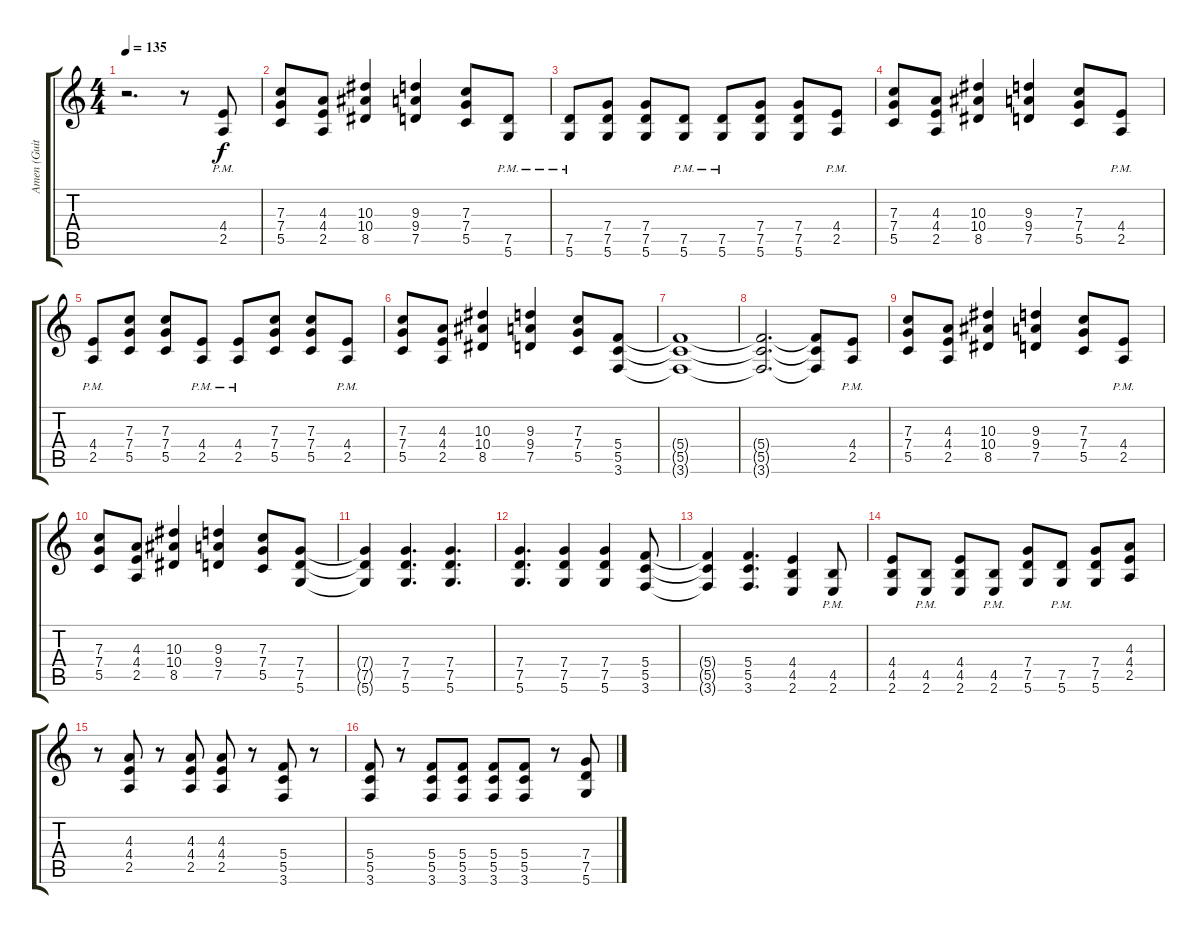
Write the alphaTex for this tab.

\track ("Amen (Guitar)" "Amen (Guit") {instrument distortionguitar}
\staff {score tabs}
\tuning (D4 A3 F3 C3 G2 D2) {hide}
\ts (4 4)
\tempo 135
\clef g2
\ks c
r.2{d dy f} r.8 (4.4{pm} 2.5{pm}).8 |
(7.3 7.4 5.5).8 (4.3 4.4 2.5).8 (10.3 10.4 8.5).4 (9.3 9.4 7.5).4 (7.3 7.4 5.5).8 (7.5{pm} 5.6{pm}).8 |
(7.5{pm} 5.6{pm}).8 (7.4 7.5 5.6).8 (7.4 7.5 5.6).8 (7.5{pm} 5.6{pm}).8 (7.5{pm} 5.6{pm}).8 (7.4 7.5 5.6).8 (7.4 7.5 5.6).8 (4.4{pm} 2.5{pm}).8 |
(7.3 7.4 5.5).8 (4.3 4.4 2.5).8 (10.3 10.4 8.5).4 (9.3 9.4 7.5).4 (7.3 7.4 5.5).8 (4.4{pm} 2.5{pm}).8 |
(4.4{pm} 2.5{pm}).8 (7.3 7.4 5.5).8 (7.3 7.4 5.5).8 (4.4{pm} 2.5{pm}).8 (4.4{pm} 2.5{pm}).8 (7.3 7.4 5.5).8 (7.3 7.4 5.5).8 (4.4{pm} 2.5{pm}).8 |
(7.3 7.4 5.5).8 (4.3 4.4 2.5).8 (10.3 10.4 8.5).4 (9.3 9.4 7.5).4 (7.3 7.4 5.5).8 (5.4 5.5 3.6).8 |
(5.4{t} 5.5{t} 3.6{t}).1 |
(5.4{t} 5.5{t} 3.6{t}).2{d} (5.4{t} 5.5{t} 3.6{t}).8 (4.4{pm} 2.5{pm}).8 |
(7.3 7.4 5.5).8 (4.3 4.4 2.5).8 (10.3 10.4 8.5).4 (9.3 9.4 7.5).4 (7.3 7.4 5.5).8 (4.4{pm} 2.5{pm}).8 |
(7.3 7.4 5.5).8 (4.3 4.4 2.5).8 (10.3 10.4 8.5).4 (9.3 9.4 7.5).4 (7.3 7.4 5.5).8 (7.4 7.5 5.6).8 |
(7.4{t} 7.5{t} 5.6{t}).4 (7.4 7.5 5.6).4{d} (7.4 7.5 5.6).4{d} |
(7.4 7.5 5.6).4{d} (7.4 7.5 5.6).4 (7.4 7.5 5.6).4 (5.4 5.5 3.6).8 |
(5.4{t} 5.5{t} 3.6{t}).4 (5.4 5.5 3.6).4{d} (4.4 4.5 2.6).4 (4.5{pm} 2.6{pm}).8 |
(4.4 4.5 2.6).8 (4.5{pm} 2.6{pm}).8 (4.4 4.5 2.6).8 (4.5{pm} 2.6{pm}).8 (7.4 7.5 5.6).8 (7.5{pm} 5.6{pm}).8 (7.4 7.5 5.6).8 (4.3 4.4 2.5).8 |
r.8 (4.3 4.4 2.5).8 r.8 (4.3 4.4 2.5).8 (4.3 4.4 2.5).8 r.8 (5.4 5.5 3.6).8 r.8 |
(5.4 5.5 3.6).8 r.8 (5.4 5.5 3.6).8 (5.4 5.5 3.6).8 (5.4 5.5 3.6).8 (5.4 5.5 3.6).8 r.8 (7.4 7.5 5.6).8
